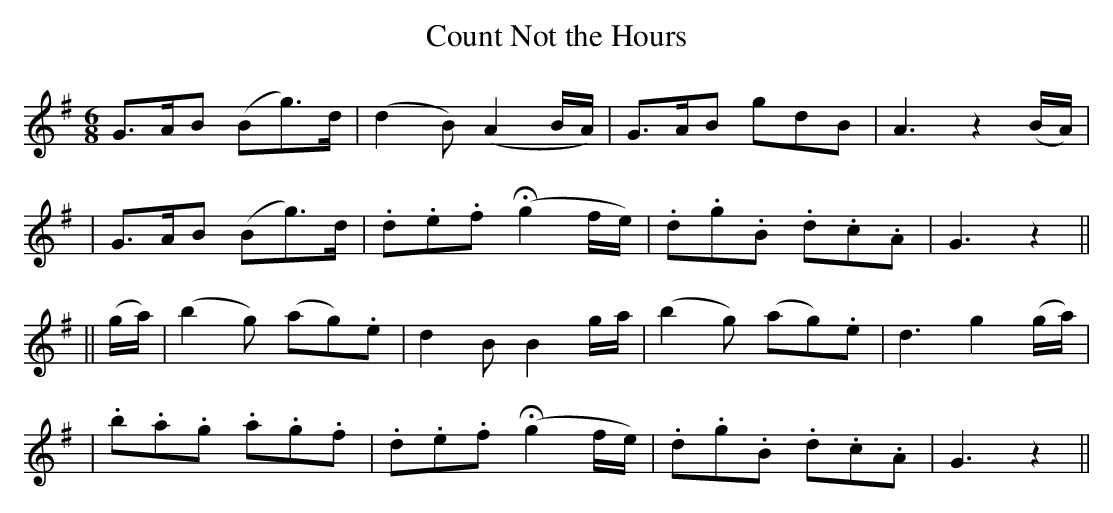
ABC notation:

X:1
T:Count Not the Hours
M:6/8
L:1/8
K:G
  G>AB (Bg>)d | (d2B) (A2B/A/) | G>AB gdB | A3 z2(B/A/) |
| G>AB (Bg>)d | .d.e.f (Hg2f/e/) | .d.g.B .d.c.A | G3 z2 ||
|| (g/a/) \
| (b2g) (ag).e | d2B B2g/a/ | (b2g) (ag).e | d3 g2(g/a/) |
| .b.a.g .a.g.f | .d.e.f (Hg2f/e/) | .d.g.B .d.c.A | G3 z2 ||
